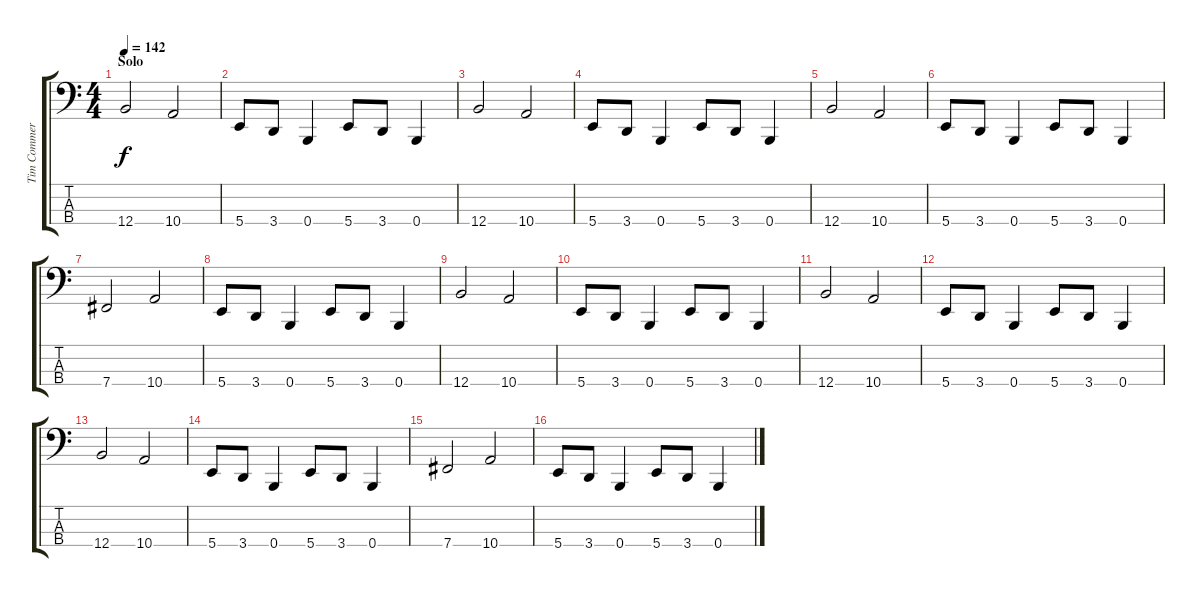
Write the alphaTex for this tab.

\track ("Tim Commerford" "Tim Commer") {instrument electricbassfinger}
\staff {score tabs}
\tuning (G2 D2 A1 B0) {hide}
\ts (4 4)
\section ("" "Solo")
\tempo 142
\clef f4
\ks c
12.4.2{dy f} 10.4.2 |
5.4.8 3.4.8 0.4.4 5.4.8 3.4.8 0.4.4 |
12.4.2 10.4.2 |
5.4.8 3.4.8 0.4.4 5.4.8 3.4.8 0.4.4 |
12.4.2 10.4.2 |
5.4.8 3.4.8 0.4.4 5.4.8 3.4.8 0.4.4 |
7.4.2 10.4.2 |
5.4.8 3.4.8 0.4.4 5.4.8 3.4.8 0.4.4 |
12.4.2 10.4.2 |
5.4.8 3.4.8 0.4.4 5.4.8 3.4.8 0.4.4 |
12.4.2 10.4.2 |
5.4.8 3.4.8 0.4.4 5.4.8 3.4.8 0.4.4 |
12.4.2 10.4.2 |
5.4.8 3.4.8 0.4.4 5.4.8 3.4.8 0.4.4 |
7.4.2 10.4.2 |
5.4.8 3.4.8 0.4.4 5.4.8 3.4.8 0.4.4
